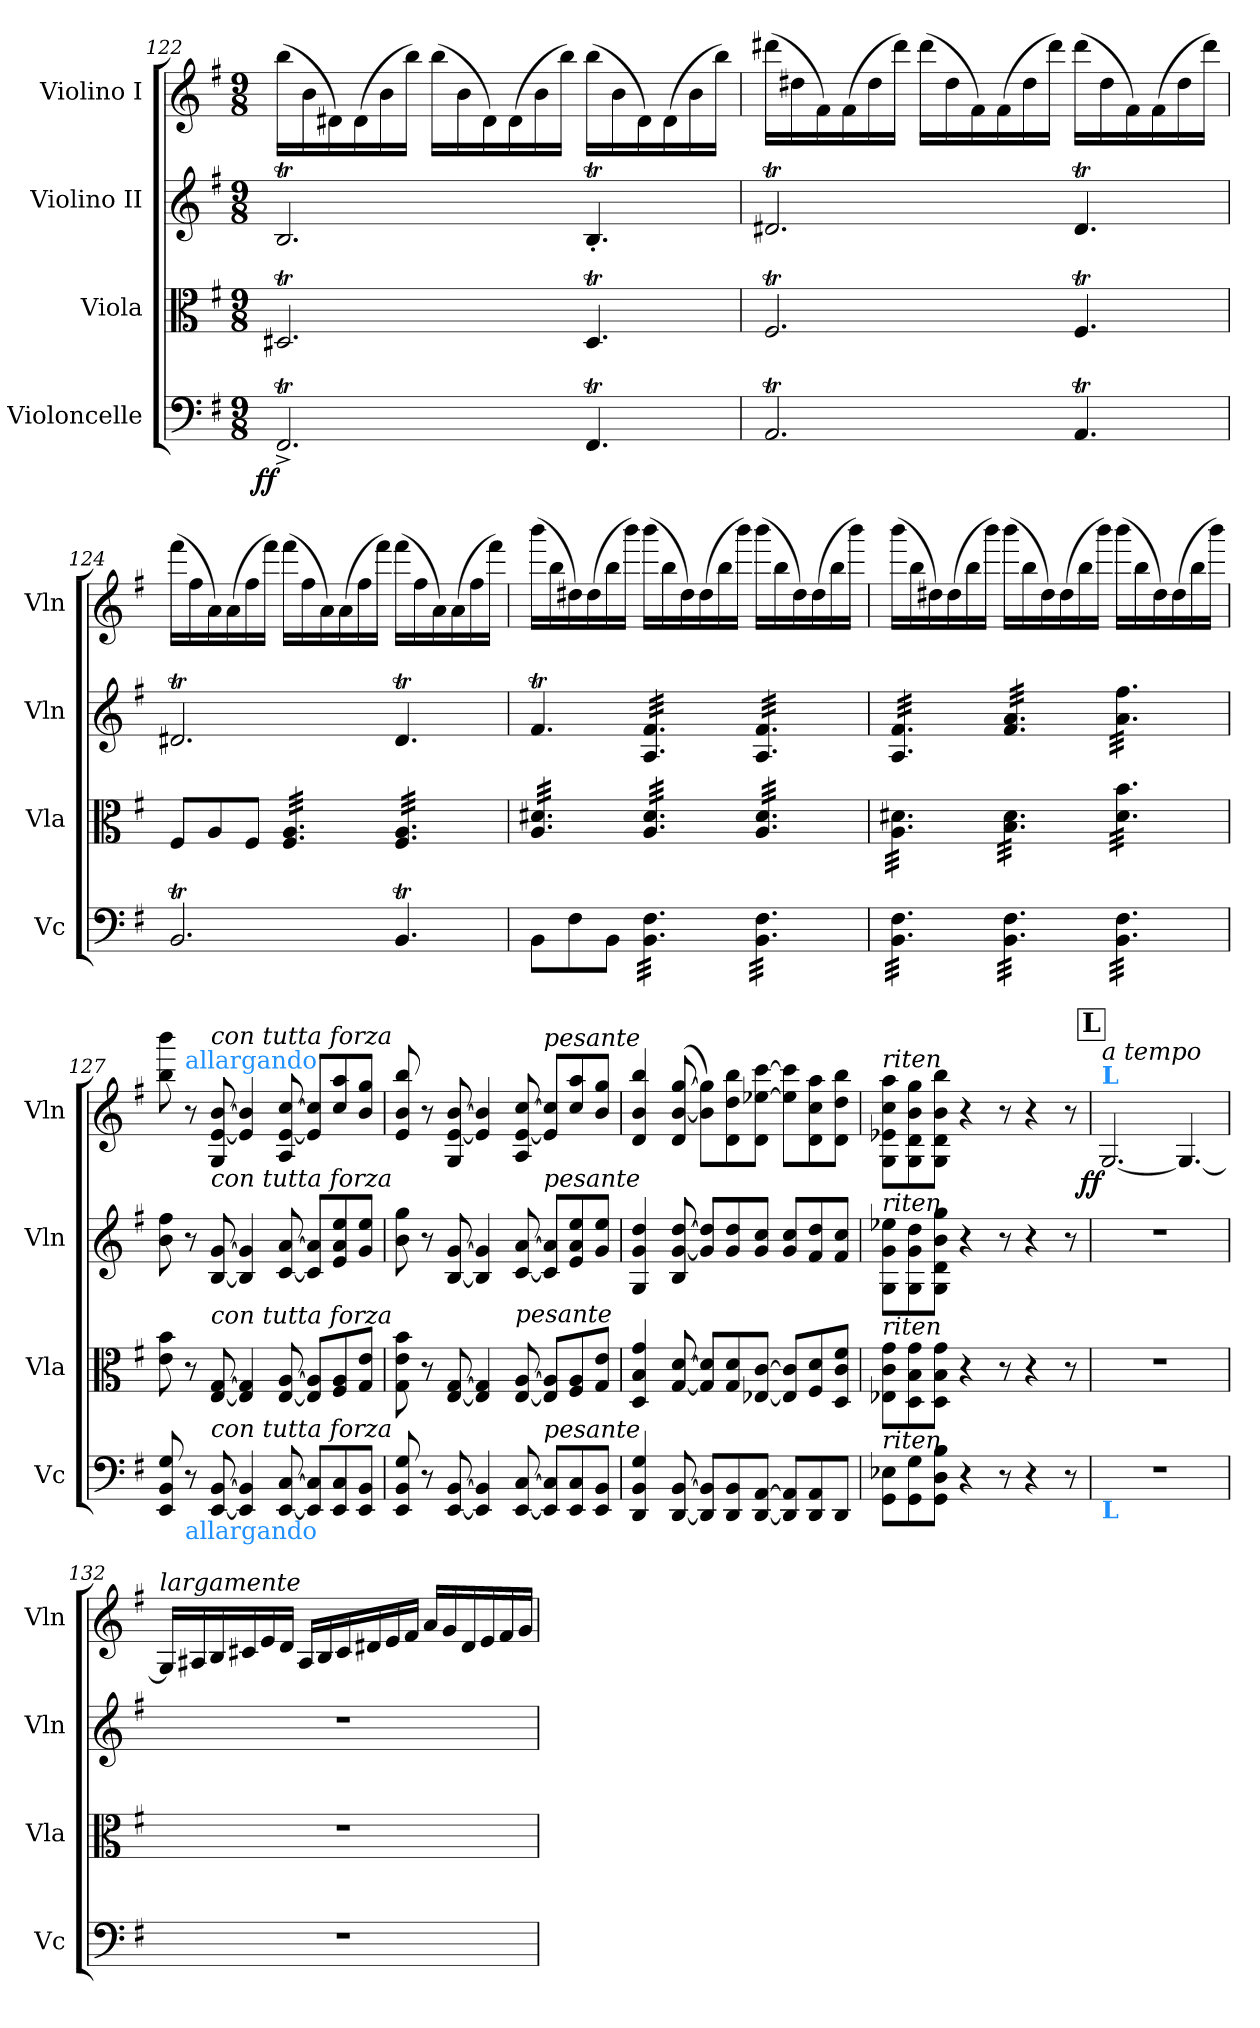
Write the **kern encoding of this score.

**kern	**dynam	**kern	**kern	**kern	**dynam
*part4	*part4	*part3	*part2	*part1	*part1
*staff4	*staff4	*staff3	*staff2	*staff1	*staff1
*I"Violoncelle	*	*I"Viola	*I"Violino II	*I"Violino I	*
*I'Vc	*	*I'Vla	*I'Vln	*I'Vln	*
*clefF4	*	*clefC3	*clefG2	*clefG2	*
*k[f#]	*	*k[f#]	*k[f#]	*k[f#]	*
*e:	*	*e:	*e:	*e:	*
*M9/8	*	*M9/8	*M9/8	*M9/8	*
=122	=122	=122	=122	=122	=122
!	!LO:DY:rj	!	!	!	!
2.FF#t^/	ff	2.D#Xt/	2.Bt/	(16bb\LL	.
.	.	.	.	16b\	.
.	.	.	.	16d#X\)	.
.	.	.	.	(16d#\	.
.	.	.	.	16b\	.
.	.	.	.	16bb\JJ)	.
.	.	.	.	(16bb\LL	.
.	.	.	.	16b\	.
.	.	.	.	16d#\)	.
.	.	.	.	(16d#\	.
.	.	.	.	16b\	.
.	.	.	.	16bb\JJ)	.
4.FF#t/	.	4.D#t/	4.Bt'/	(16bb\LL	.
.	.	.	.	16b\	.
.	.	.	.	16d#\)	.
.	.	.	.	(16d#\	.
.	.	.	.	16b\	.
.	.	.	.	16bb\JJ)	.
=123	=123	=123	=123	=123	=123
2.AAT/	.	2.F#t/	2.d#Xt/	(16ddd#X\LL	.
.	.	.	.	16dd#X\	.
.	.	.	.	16f#\)	.
.	.	.	.	(16f#\	.
.	.	.	.	16dd#\	.
.	.	.	.	16ddd#\JJ)	.
.	.	.	.	(16ddd#\LL	.
.	.	.	.	16dd#\	.
.	.	.	.	16f#\)	.
.	.	.	.	(16f#\	.
.	.	.	.	16dd#\	.
.	.	.	.	16ddd#\JJ)	.
4.AAT/	.	4.F#t/	4.d#t/	(16ddd#\LL	.
.	.	.	.	16dd#\	.
.	.	.	.	16f#\)	.
.	.	.	.	(16f#\	.
.	.	.	.	16dd#\	.
.	.	.	.	16ddd#\JJ)	.
=124	=124	=124	=124	=124	=124
2.BBt/	.	8F#/L	2.d#Xt/	(16fff#\LL	.
.	.	.	.	16ff#\	.
.	.	8A/	.	16a\)	.
.	.	.	.	(16a\	.
.	.	8F#/J	.	16ff#\	.
.	.	.	.	16fff#\JJ)	.
*	*	*tremolo	*	*	*
.	.	32F#/ 32A/LLL	.	(16fff#\LL	.
.	.	32F#/ 32A/	.	.	.
.	.	32F#/ 32A/	.	16ff#\	.
.	.	32F#/ 32A/	.	.	.
.	.	32F#/ 32A/	.	16a\)	.
.	.	32F#/ 32A/	.	.	.
.	.	32F#/ 32A/	.	(16a\	.
.	.	32F#/ 32A/	.	.	.
.	.	32F#/ 32A/	.	16ff#\	.
.	.	32F#/ 32A/	.	.	.
.	.	32F#/ 32A/	.	16fff#\JJ)	.
.	.	32F#/ 32A/JJJ	.	.	.
4.BBt/	.	32F#/ 32A/LLL	4.d#t/	(16fff#\LL	.
.	.	32F#/ 32A/	.	.	.
.	.	32F#/ 32A/	.	16ff#\	.
.	.	32F#/ 32A/	.	.	.
.	.	32F#/ 32A/	.	16a\)	.
.	.	32F#/ 32A/	.	.	.
.	.	32F#/ 32A/	.	(16a\	.
.	.	32F#/ 32A/	.	.	.
.	.	32F#/ 32A/	.	16ff#\	.
.	.	32F#/ 32A/	.	.	.
.	.	32F#/ 32A/	.	16fff#\JJ)	.
.	.	32F#/ 32A/JJJ	.	.	.
=125	=125	=125	=125	=125	=125
8BB\L	.	32A/ 32d#X/LLL	4.f#t/	(16bbb\LL	.
.	.	32A/ 32d#X/	.	.	.
.	.	32A/ 32d#X/	.	16bb\	.
.	.	32A/ 32d#X/	.	.	.
8F#\	.	32A/ 32d#X/	.	16dd#X\)	.
.	.	32A/ 32d#X/	.	.	.
.	.	32A/ 32d#X/	.	(16dd#\	.
.	.	32A/ 32d#X/	.	.	.
8BB\J	.	32A/ 32d#X/	.	16bb\	.
.	.	32A/ 32d#X/	.	.	.
.	.	32A/ 32d#X/	.	16bbb\JJ)	.
.	.	32A/ 32d#X/JJJ	.	.	.
*tremolo	*	*	*	*	*
*	*	*	*tremolo	*	*
32BB\ 32F#\LLL	.	32A/ 32d#/LLL	32A/ 32f#/LLL	(16bbb\LL	.
32BB\ 32F#\	.	32A/ 32d#/	32A/ 32f#/	.	.
32BB\ 32F#\	.	32A/ 32d#/	32A/ 32f#/	16bb\	.
32BB\ 32F#\	.	32A/ 32d#/	32A/ 32f#/	.	.
32BB\ 32F#\	.	32A/ 32d#/	32A/ 32f#/	16dd#\)	.
32BB\ 32F#\	.	32A/ 32d#/	32A/ 32f#/	.	.
32BB\ 32F#\	.	32A/ 32d#/	32A/ 32f#/	(16dd#\	.
32BB\ 32F#\	.	32A/ 32d#/	32A/ 32f#/	.	.
32BB\ 32F#\	.	32A/ 32d#/	32A/ 32f#/	16bb\	.
32BB\ 32F#\	.	32A/ 32d#/	32A/ 32f#/	.	.
32BB\ 32F#\	.	32A/ 32d#/	32A/ 32f#/	16bbb\JJ)	.
32BB\ 32F#\JJJ	.	32A/ 32d#/JJJ	32A/ 32f#/JJJ	.	.
32BB\ 32F#\LLL	.	32A/ 32d#/LLL	32A/ 32f#/LLL	(16bbb\LL	.
32BB\ 32F#\	.	32A/ 32d#/	32A/ 32f#/	.	.
32BB\ 32F#\	.	32A/ 32d#/	32A/ 32f#/	16bb\	.
32BB\ 32F#\	.	32A/ 32d#/	32A/ 32f#/	.	.
32BB\ 32F#\	.	32A/ 32d#/	32A/ 32f#/	16dd#\)	.
32BB\ 32F#\	.	32A/ 32d#/	32A/ 32f#/	.	.
32BB\ 32F#\	.	32A/ 32d#/	32A/ 32f#/	(16dd#\	.
32BB\ 32F#\	.	32A/ 32d#/	32A/ 32f#/	.	.
32BB\ 32F#\	.	32A/ 32d#/	32A/ 32f#/	16bb\	.
32BB\ 32F#\	.	32A/ 32d#/	32A/ 32f#/	.	.
32BB\ 32F#\	.	32A/ 32d#/	32A/ 32f#/	16bbb\JJ)	.
32BB\ 32F#\JJJ	.	32A/ 32d#/JJJ	32A/ 32f#/JJJ	.	.
=126	=126	=126	=126	=126	=126
32BB\ 32F#\LLL	.	32A\ 32d#X\LLL	32A/ 32f#/LLL	(16bbb\LL	.
32BB\ 32F#\	.	32A\ 32d#X\	32A/ 32f#/	.	.
32BB\ 32F#\	.	32A\ 32d#X\	32A/ 32f#/	16bb\	.
32BB\ 32F#\	.	32A\ 32d#X\	32A/ 32f#/	.	.
32BB\ 32F#\	.	32A\ 32d#X\	32A/ 32f#/	16dd#X\)	.
32BB\ 32F#\	.	32A\ 32d#X\	32A/ 32f#/	.	.
32BB\ 32F#\	.	32A\ 32d#X\	32A/ 32f#/	(16dd#\	.
32BB\ 32F#\	.	32A\ 32d#X\	32A/ 32f#/	.	.
32BB\ 32F#\	.	32A\ 32d#X\	32A/ 32f#/	16bb\	.
32BB\ 32F#\	.	32A\ 32d#X\	32A/ 32f#/	.	.
32BB\ 32F#\	.	32A\ 32d#X\	32A/ 32f#/	16bbb\JJ)	.
32BB\ 32F#\JJJ	.	32A\ 32d#X\JJJ	32A/ 32f#/JJJ	.	.
32BB\ 32F#\LLL	.	32B\ 32d#\LLL	32f#/ 32a/LLL	(16bbb\LL	.
32BB\ 32F#\	.	32B\ 32d#\	32f#/ 32a/	.	.
32BB\ 32F#\	.	32B\ 32d#\	32f#/ 32a/	16bb\	.
32BB\ 32F#\	.	32B\ 32d#\	32f#/ 32a/	.	.
32BB\ 32F#\	.	32B\ 32d#\	32f#/ 32a/	16dd#\)	.
32BB\ 32F#\	.	32B\ 32d#\	32f#/ 32a/	.	.
32BB\ 32F#\	.	32B\ 32d#\	32f#/ 32a/	(16dd#\	.
32BB\ 32F#\	.	32B\ 32d#\	32f#/ 32a/	.	.
32BB\ 32F#\	.	32B\ 32d#\	32f#/ 32a/	16bb\	.
32BB\ 32F#\	.	32B\ 32d#\	32f#/ 32a/	.	.
32BB\ 32F#\	.	32B\ 32d#\	32f#/ 32a/	16bbb\JJ)	.
32BB\ 32F#\JJJ	.	32B\ 32d#\JJJ	32f#/ 32a/JJJ	.	.
32BB\ 32F#\LLL	.	32d#\ 32b\LLL	32a\ 32ff#\LLL	(16bbb\LL	.
32BB\ 32F#\	.	32d#\ 32b\	32a\ 32ff#\	.	.
32BB\ 32F#\	.	32d#\ 32b\	32a\ 32ff#\	16bb\	.
32BB\ 32F#\	.	32d#\ 32b\	32a\ 32ff#\	.	.
32BB\ 32F#\	.	32d#\ 32b\	32a\ 32ff#\	16dd#\)	.
32BB\ 32F#\	.	32d#\ 32b\	32a\ 32ff#\	.	.
32BB\ 32F#\	.	32d#\ 32b\	32a\ 32ff#\	(16dd#\	.
32BB\ 32F#\	.	32d#\ 32b\	32a\ 32ff#\	.	.
32BB\ 32F#\	.	32d#\ 32b\	32a\ 32ff#\	16bb\	.
32BB\ 32F#\	.	32d#\ 32b\	32a\ 32ff#\	.	.
32BB\ 32F#\	.	32d#\ 32b\	32a\ 32ff#\	16bbb\JJ)	.
32BB\ 32F#\JJJ	.	32d#\ 32b\JJJ	32a\ 32ff#\JJJ	.	.
*	*	*	*Xtremolo	*	*
*	*	*Xtremolo	*	*	*
*Xtremolo	*	*	*	*	*
=127	=127	=127	=127	=127	=127
8EE/ 8BB/ 8G/	.	8e\ 8b\	8b\ 8ff#\	8bb\ 8bbb\	.
!	!	!	!	!LO:TX:a:color=dodgerblue:t=allargando	!
!LO:TX:b:color=dodgerblue:t=allargando	!	!	!	!	!
8r	.	8r	8r	8r	.
!	!	!	!	!LO:TX:a:i:t=con tutta forza	!
!	!	!	!LO:TX:a:i:t=con tutta forza	!	!
!	!	!LO:TX:a:i:t=con tutta forza	!	!	!
!LO:TX:a:i:t=con tutta forza	!	!	!	!	!
[8EE/ [8BB/	.	[8E/ [8G/	[8B/ [8g/	8G/ [8e/ [8b/	.
4EE]/ 4BB]/	.	4E]/ 4G]/	4B]/ 4g]/	4e]/ 4b]/	.
[8EE/ [8C/	.	[8E/ [8A/	[8c/ [8a/	8A/ [8e/ [8cc/	.
8EE]/ 8C]/L	.	8E]/ 8A]/L	8c]/ 8a]/L	8e]/ 8cc]/L	.
8EE/ 8C/	.	8F#/ 8A/	8e/ 8a/ 8ee/	8cc/ 8aa/	.
8EE/ 8BB/J	.	8G/ 8e/J	8g/ 8ee/J	8b/ 8gg/J	.
=128	=128	=128	=128	=128	=128
8EE/ 8BB/ 8G/	.	8G\ 8e\ 8b\	8b\ 8gg\	8e/ 8b/ 8bb/	.
8r	.	8r	8r	8r	.
[8EE/ [8BB/	.	[8E/ [8G/	[8B/ [8g/	8G/ [8e/ [8b/	.
4EE]/ 4BB]/	.	4E]/ 4G]/	4B]/ 4g]/	4e]/ 4b]/	.
!	!	!LO:TX:a:i:t=pesante	!	!	!
[8EE/ [8C/	.	[8E/ [8A/	[8c/ [8a/	8A/ [8e/ [8cc/	.
!	!	!	!	!LO:TX:a:i:t=pesante	!
!	!	!	!LO:TX:a:i:t=pesante	!	!
!LO:TX:a:i:t=pesante	!	!	!	!	!
8EE]/ 8C]/L	.	8E]/ 8A]/L	8c]/ 8a]/L	8e]/ 8cc]/L	.
8EE/ 8C/	.	8F#/ 8A/	8e/ 8a/ 8ee/	8cc/ 8aa/	.
8EE/ 8BB/J	.	8G/ 8e/J	8g/ 8ee/J	8b/ 8gg/J	.
=129	=129	=129	=129	=129	=129
4DD/ 4BB/ 4G/	.	4D/ 4B/ 4g/	4G/ 4g/ 4dd/	4d/ 4b/ 4bb/	.
[8DD/ [8BB/	.	[8G/ [8d/	8B/ [8g/ [8dd/	(<8d/ [8b/ [8gg/	.
8DD]/ 8BB]/L	.	8G]/ 8d]/L	8g]/ 8dd]/L	8b]\ 8gg]\L)	.
8DD/ 8BB/	.	8G/ 8d/	8g/ 8dd/	8d\ 8dd\ 8bb\	.
[8DD/ [8AA/J	.	[8E-X/ [8c/J	8g/ 8cc/J	8d\ [8ee-X\ [8ccc\J	.
8DD]/ 8AA]/L	.	8E-]/ 8c]/L	8g/ 8cc/L	8ee-]\ 8ccc]\L	.
8DD/ 8AA/	.	8F#/ 8d/	8f#/ 8dd/	8d\ 8cc\ 8aa\	.
8DD/J	.	8D/ 8c/ 8f#/J	8f#/ 8cc/J	8d\ 8dd\ 8bb\J	.
=130	=130	=130	=130	=130	=130
!	!	!	!	!LO:TX:a:i:t=riten	!
!	!	!	!LO:TX:a:i:t=riten	!	!
!	!	!LO:TX:a:i:t=riten	!	!	!
!LO:TX:a:i:t=riten	!	!	!	!	!
8GG\ 8E-X\L	.	8E-X\ 8c\ 8g\L	8G\ 8g\ 8ee-X\L	8G\ 8e-X\ 8cc\ 8aa\L	.
8GG\ 8G\	.	8D\ 8B\ 8g\	8G\ 8g\ 8dd\	8G\ 8d\ 8b\ 8gg\	.
8GG\ 8D\ 8B\J	.	8D\ 8B\ 8g\J	8G\ 8d\ 8b\ 8gg\J	8G\ 8d\ 8b\ 8bb\J	.
4r	.	4r	4r	4r	.
8r	.	8r	8r	8r	.
4r	.	4r	4r	4r	.
8r	.	8r	8r	8r	.
!!LO:REH:place=s1:t=L
=131	=131	=131	=131	=131	=131
!	!	!	!	!LO:TX:a:B:color=dodgerblue:t=L	!
!	!	!	!	!LO:TX:a:i:t=a tempo	!
!LO:TX:b:B:color=dodgerblue:t=L	!	!	!	!	!
!	!	!	!	!	!LO:DY:rj
8%9r	.	8%9r	8%9r	[2.G/	ff
.	.	.	.	4.G/_	.
=132	=132	=132	=132	=132	=132
!	!	!	!	!LO:TX:a:i:t=largamente	!
8%9r	.	8%9r	8%9r	16G/LL]	.
.	.	.	.	16A#X/	.
.	.	.	.	16B/	.
.	.	.	.	16c#X/	.
.	.	.	.	16e/	.
.	.	.	.	16d/JJ	.
.	.	.	.	16A#/LL	.
.	.	.	.	16B/	.
.	.	.	.	16c#/	.
.	.	.	.	16d#X/	.
.	.	.	.	16e/	.
.	.	.	.	16f#/JJ	.
.	.	.	.	16a/LL	.
.	.	.	.	16g/	.
.	.	.	.	16d#/	.
.	.	.	.	16e/	.
.	.	.	.	16f#/	.
.	.	.	.	16g/JJ	.
=	=	=	=	=	=
*-	*-	*-	*-	*-	*-
